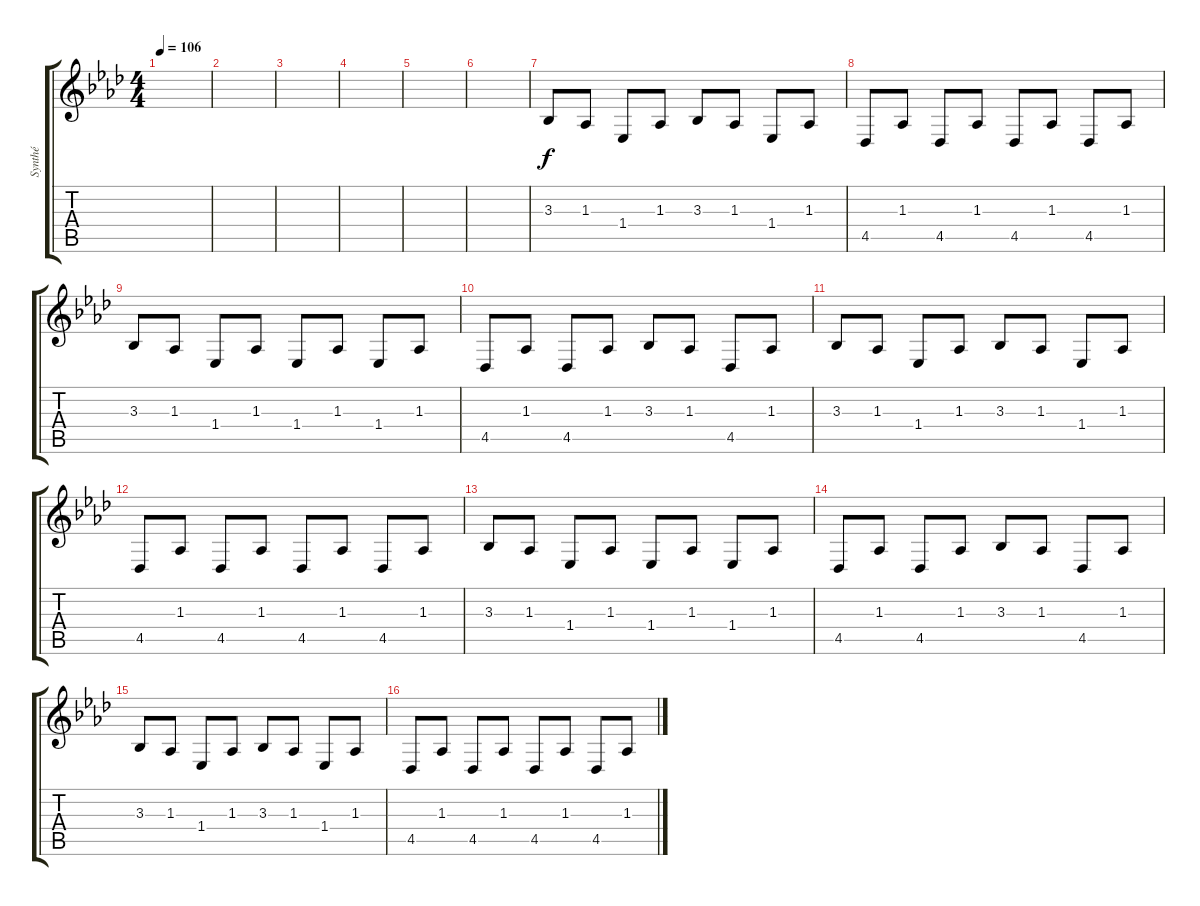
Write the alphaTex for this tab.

\track ("Synthé" "Synthé") {instrument pad1newage}
\staff {score tabs}
\tuning (E4 B3 G3 D3 A2 E2) {hide}
\ts (4 4)
\tempo 106
\clef g2
\ks ab
|
|
|
|
|
|
3.3.8 1.3.8 1.4.8 1.3.8 3.3.8 1.3.8 1.4.8 1.3.8 |
4.5.8 1.3.8 4.5.8 1.3.8 4.5.8 1.3.8 4.5.8 1.3.8 |
3.3.8 1.3.8 1.4.8 1.3.8 1.4.8 1.3.8 1.4.8 1.3.8 |
4.5.8 1.3.8 4.5.8 1.3.8 3.3.8 1.3.8 4.5.8 1.3.8 |
3.3.8 1.3.8 1.4.8 1.3.8 3.3.8 1.3.8 1.4.8 1.3.8 |
4.5.8 1.3.8 4.5.8 1.3.8 4.5.8 1.3.8 4.5.8 1.3.8 |
3.3.8 1.3.8 1.4.8 1.3.8 1.4.8 1.3.8 1.4.8 1.3.8 |
4.5.8 1.3.8 4.5.8 1.3.8 3.3.8 1.3.8 4.5.8 1.3.8 |
3.3.8 1.3.8 1.4.8 1.3.8 3.3.8 1.3.8 1.4.8 1.3.8 |
4.5.8 1.3.8 4.5.8 1.3.8 4.5.8 1.3.8 4.5.8 1.3.8
